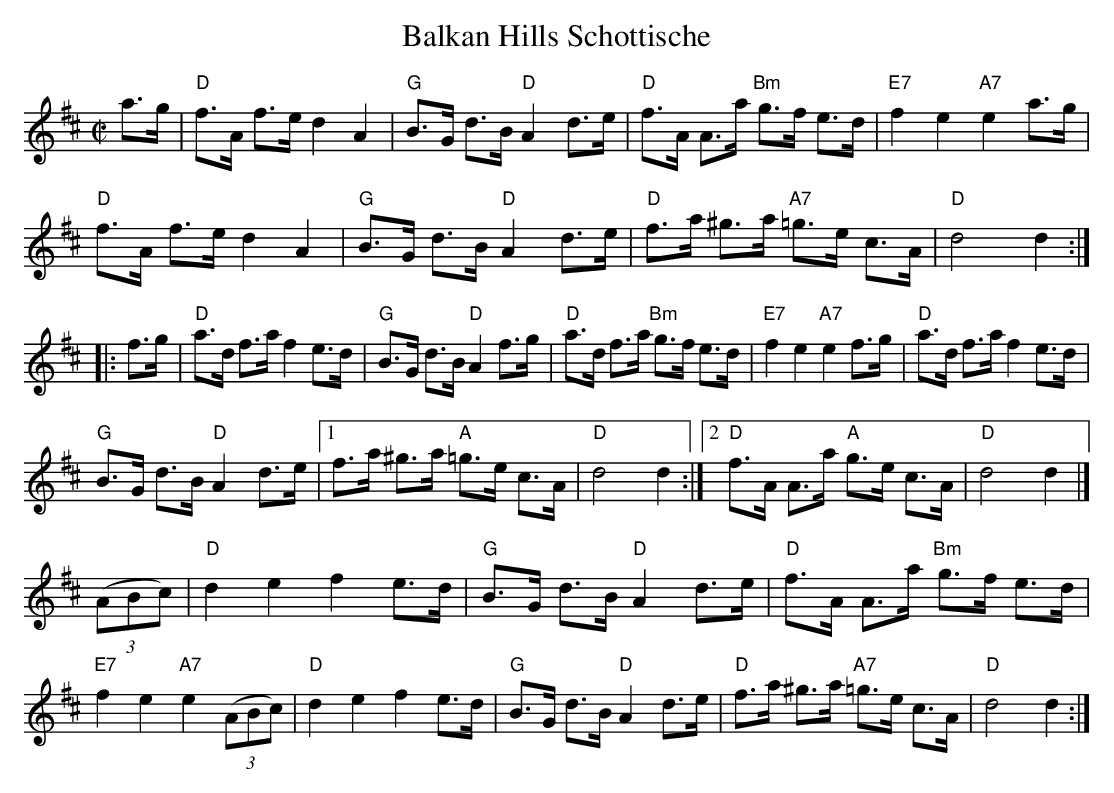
X:1
T:Balkan Hills Schottische
M:C|
L:1/8
K:D
a>g|"D"f>A f>e d2A2|"G"B>G d>B "D"A2 d>e|"D"f>A A>a "Bm"g>f e>d|"E7"f2e2 "A7"e2 a>g|!
"D"f>A f>e d2A2|"G"B>G d>B "D"A2 d>e|"D"f>a ^g>a "A7"=g>e c>A|"D"d4d2:|!
|:f>g|"D"a>d f>a f2 e>d|"G"B>G d>B "D"A2 f>g|"D"a>d f>a "Bm"g>f e>d|"E7"f2e2 "A7"e2 f>g|"D"a>d f>a f2 e>d|!
"G"B>G d>B "D"A2 d>e|[1f>a ^g>a "A"=g>e c>A|"D"d4d2:|2"D"f>A A>a "A"g>e c>A|"D"d4 d2|]!
((3ABc)|"D"d2e2f2 e>d|"G"B>G d>B "D"A2d>e|"D"f>A A>a "Bm"g>f e>d|!
"E7"f2e2 "A7"e2 ((3ABc)|"D"d2e2f2 e>d|"G"B>G d>B "D"A2d>e|"D"f>a ^g>a "A7"=g>e c>A|"D"d4d2:|!
